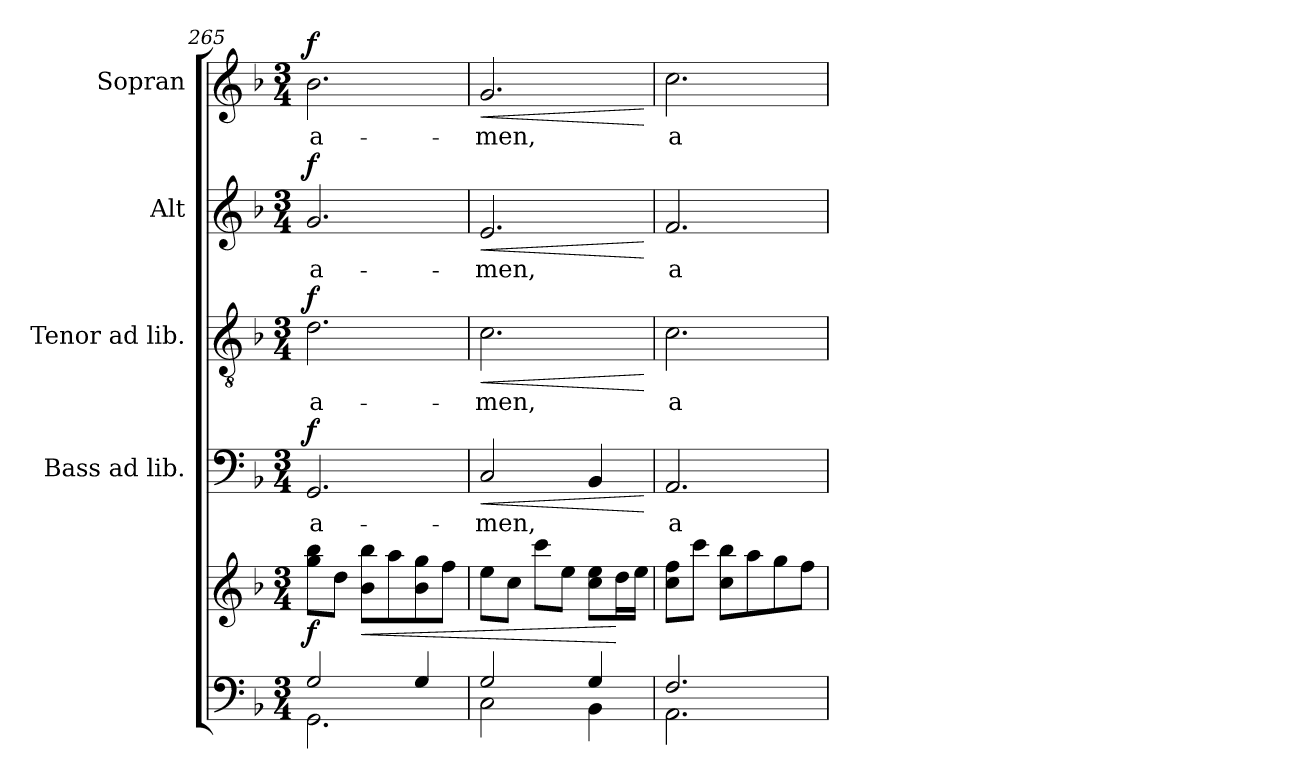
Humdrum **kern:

**kern	**kern	**dynam	**kern	**text	**dynam	**kern	**text	**dynam	**kern	**text	**dynam	**kern	**text	**dynam
*part5	*part5	*part5	*part4	*part4	*part4	*part3	*part3	*part3	*part2	*part2	*part2	*part1	*part1	*part1
*staff6	*staff5	*staff5/6	*staff4	*staff4	*staff4	*staff3	*staff3	*staff3	*staff2	*staff2	*staff2	*staff1	*staff1	*staff1
*	*	*	*I"Bass ad lib.	*	*	*I"Tenor ad lib.	*	*	*I"Alt	*	*	*I"Sopran	*	*
*	*	*	*I'B.	*	*	*I'T.	*	*	*I'A.	*	*	*I'S.	*	*
*clefF4	*clefG2	*	*clefF4	*	*	*clefGv2	*	*	*clefG2	*	*	*clefG2	*	*
*k[b-]	*k[b-]	*	*k[b-]	*	*	*k[b-]	*	*	*k[b-]	*	*	*k[b-]	*	*
*F:	*F:	*	*F:	*	*	*F:	*	*	*F:	*	*	*F:	*	*
*M3/4	*M3/4	*	*M3/4	*	*	*M3/4	*	*	*M3/4	*	*	*M3/4	*	*
=265	=265	=265	=265	=265	=265	=265	=265	=265	=265	=265	=265	=265	=265	=265
*^	*	*	*	*	*	*	*	*	*	*	*	*	*	*
!	!	!	!LO:DY:b	!	!LO:LY:b	!LO:DY:a	!	!LO:LY:b	!LO:DY:a	!	!LO:LY:b	!LO:DY:a	!	!LO:LY:b	!LO:DY:a
2G/	2.GG\	8gg\ 8bb-\L	f	2.GG/	a-	f	2.d\	a-	f	2.g/	a-	f	2.b-\	a-	f
.	.	8dd\J	.	.	.	.	.	.	.	.	.	.	.	.	.
!	!	!	!LO:HP:b	!	!	!	!	!	!	!	!	!	!	!	!
.	.	8b-\ 8bb-\L	<	.	.	.	.	.	.	.	.	.	.	.	.
.	.	8aa\	.	.	.	.	.	.	.	.	.	.	.	.	.
4G/	.	8b-\ 8gg\	.	.	.	.	.	.	.	.	.	.	.	.	.
.	.	8ff\J	.	.	.	.	.	.	.	.	.	.	.	.	.
!!LO:LB:g=z
=266	=266	=266	=266	=266	=266	=266	=266	=266	=266	=266	=266	=266	=266	=266	=266
!	!	!	!	!	!LO:LY:b	!LO:HP:b	!	!LO:LY:b	!LO:HP:b	!	!LO:LY:b	!LO:HP:b	!	!LO:LY:b	!LO:HP:b
2G/	2C\	8ee\L	.	2C/	-men,	<	2.c\	-men,	<	2.e/	-men,	<	2.g/	-men,	<
.	.	8cc\J	.	.	.	.	.	.	.	.	.	.	.	.	.
.	.	8ccc\L	.	.	.	.	.	.	.	.	.	.	.	.	.
.	.	8ee\J	.	.	.	.	.	.	.	.	.	.	.	.	.
4G/	4BB-\	8cc\ 8ee\L	.	4BB-/	.	.	.	.	.	.	.	.	.	.	.
.	.	16dd\L	[	.	.	.	.	.	.	.	.	.	.	.	.
.	.	16ee\JJ	.	.	.	.	.	.	.	.	.	.	.	.	.
*v	*v	*	*	*	*	*	*	*	*	*	*	*	*	*	*
.	.	.	.	.	[	.	.	[	.	.	[	.	.	[
=267	=267	=267	=267	=267	=267	=267	=267	=267	=267	=267	=267	=267	=267	=267
*^	*	*	*	*	*	*	*	*	*	*	*	*	*	*
!	!	!	!	!	!LO:LY:b	!	!	!LO:LY:b	!	!	!LO:LY:b	!	!	!LO:LY:b	!
2.F/	2.AA\	8cc\ 8ff\L	.	2.AA/	a-	.	2.c\	a-	.	2.f/	a-	.	2.cc\	a-	.
.	.	8ccc\J	.	.	.	.	.	.	.	.	.	.	.	.	.
.	.	8cc\ 8bb-\L	.	.	.	.	.	.	.	.	.	.	.	.	.
.	.	8aa\	.	.	.	.	.	.	.	.	.	.	.	.	.
.	.	8gg\	.	.	.	.	.	.	.	.	.	.	.	.	.
.	.	8ff\J	.	.	.	.	.	.	.	.	.	.	.	.	.
*v	*v	*	*	*	*	*	*	*	*	*	*	*	*	*	*
=	=	=	=	=	=	=	=	=	=	=	=	=	=	=
*-	*-	*-	*-	*-	*-	*-	*-	*-	*-	*-	*-	*-	*-	*-
